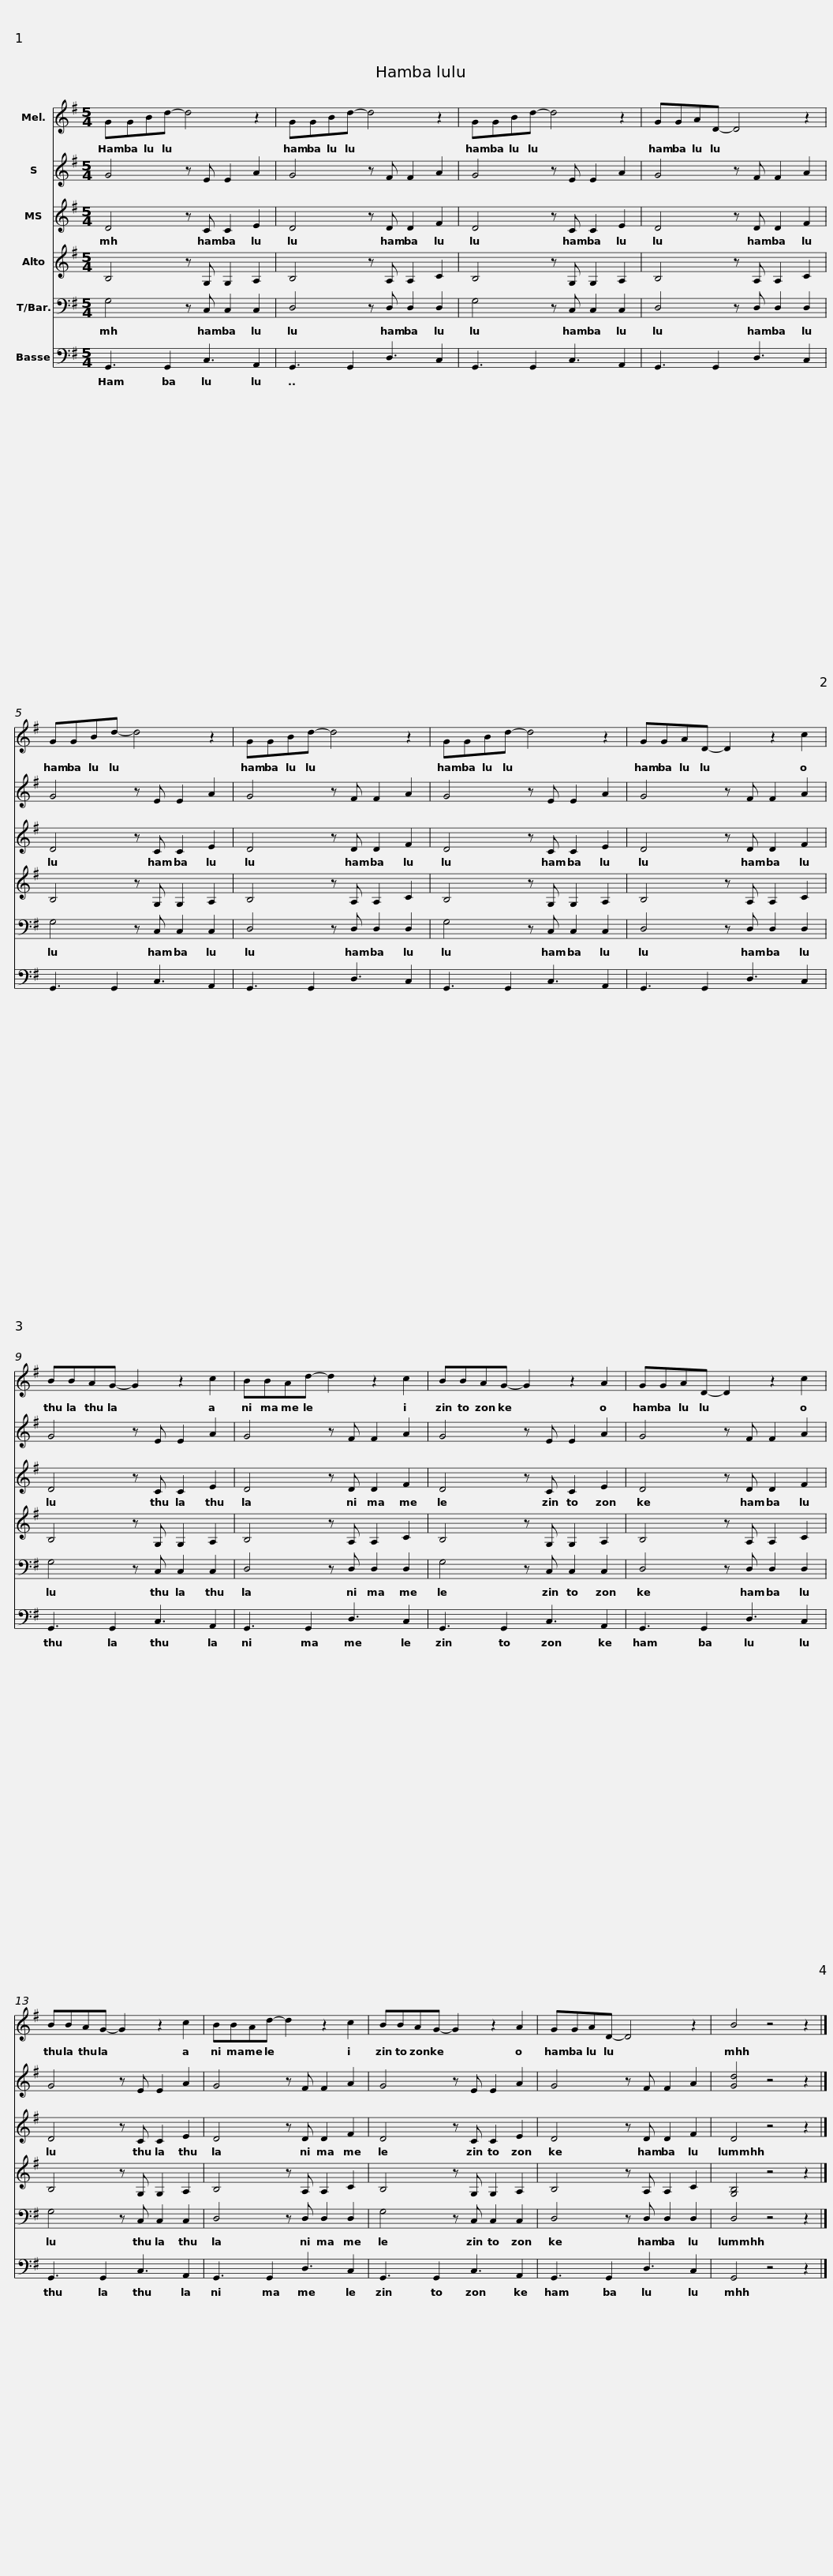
X:1
%%score 1 2 3 4 5 6
L:1/8
M:5/4
I:linebreak $
K:G
V:1 treble
V:2 treble
V:3 treble
V:4 treble
V:5 bass
V:6 bass
V:1
 GGBd- d4 z2 | GGBd- d4 z2 | GGBd- d4 z2 | GGAD- D4 z2 |$ GGBd- d4 z2 | %5
 GGBd- d4 z2 | GGBd- d4 z2 | GGAD- D2 z2 c2 | BBAG- G2 z2 c2 |$ BBAd- d2 z2 c2 | %10
 BBAG- G2 z2 A2 | GGAD- D2 z2 c2 | BBAG- G2 z2 c2 |$ BBAd- d2 z2 c2 | BBAG- G2 z2 A2 | %15
 GGAD- D4 z2 | B4 z4 z2 |] %17
V:2
 G4 z E E2 A2 | G4 z F F2 A2 | G4 z E E2 A2 | G4 z F F2 A2 |$ G4 z E E2 A2 | %5
 G4 z F F2 A2 | G4 z E E2 A2 | G4 z F F2 A2 | G4 z E E2 A2 |$ G4 z F F2 A2 | %10
 G4 z E E2 A2 | G4 z F F2 A2 | G4 z E E2 A2 |$ G4 z F F2 A2 | G4 z E E2 A2 | %15
 G4 z F F2 A2 | [Gd]4 z4 z2 |] %17
V:3
 D4 z C C2 E2 | D4 z D D2 F2 | D4 z C C2 E2 | D4 z D D2 F2 |$ D4 z C C2 E2 | %5
 D4 z D D2 F2 | D4 z C C2 E2 | D4 z D D2 F2 | D4 z C C2 E2 |$ D4 z D D2 F2 | %10
 D4 z C C2 E2 | D4 z D D2 F2 | D4 z C C2 E2 |$ D4 z D D2 F2 | D4 z C C2 E2 | %15
 D4 z D D2 F2 | D4 z4 z2 |] %17
V:4
 B,4 z G, G,2 A,2 | B,4 z A, A,2 C2 | B,4 z G, G,2 A,2 | B,4 z A, A,2 C2 |$ B,4 z G, G,2 A,2 | %5
 B,4 z A, A,2 C2 | B,4 z G, G,2 A,2 | B,4 z A, A,2 C2 | B,4 z G, G,2 A,2 |$ B,4 z A, A,2 C2 | %10
 B,4 z G, G,2 A,2 | B,4 z A, A,2 C2 | B,4 z G, G,2 A,2 |$ B,4 z A, A,2 C2 | B,4 z G, G,2 A,2 | %15
 B,4 z A, A,2 C2 | [G,B,]4 z4 z2 |] %17
V:5
 G,4 z C, C,2 C,2 | D,4 z D, D,2 D,2 | G,4 z C, C,2 C,2 | D,4 z D, D,2 D,2 |$ G,4 z C, C,2 C,2 | %5
 D,4 z D, D,2 D,2 | G,4 z C, C,2 C,2 | D,4 z D, D,2 D,2 | G,4 z C, C,2 C,2 |$ D,4 z D, D,2 D,2 | %10
 G,4 z C, C,2 C,2 | D,4 z D, D,2 D,2 | G,4 z C, C,2 C,2 |$ D,4 z D, D,2 D,2 | G,4 z C, C,2 C,2 | %15
 D,4 z D, D,2 D,2 | D,4 z4 z2 |] %17
V:6
 G,,3 G,,2 C,3 A,,2 | G,,3 G,,2 D,3 C,2 | G,,3 G,,2 C,3 A,,2 | G,,3 G,,2 D,3 C,2 |$ G,,3 G,,2 C,3 A,,2 | %5
 G,,3 G,,2 D,3 C,2 | G,,3 G,,2 C,3 A,,2 | G,,3 G,,2 D,3 C,2 | G,,3 G,,2 C,3 A,,2 |$ G,,3 G,,2 D,3 C,2 | %10
 G,,3 G,,2 C,3 A,,2 | G,,3 G,,2 D,3 C,2 | G,,3 G,,2 C,3 A,,2 |$ G,,3 G,,2 D,3 C,2 | G,,3 G,,2 C,3 A,,2 | %15
 G,,3 G,,2 D,3 C,2 | G,,4 z4 z2 |] %17
